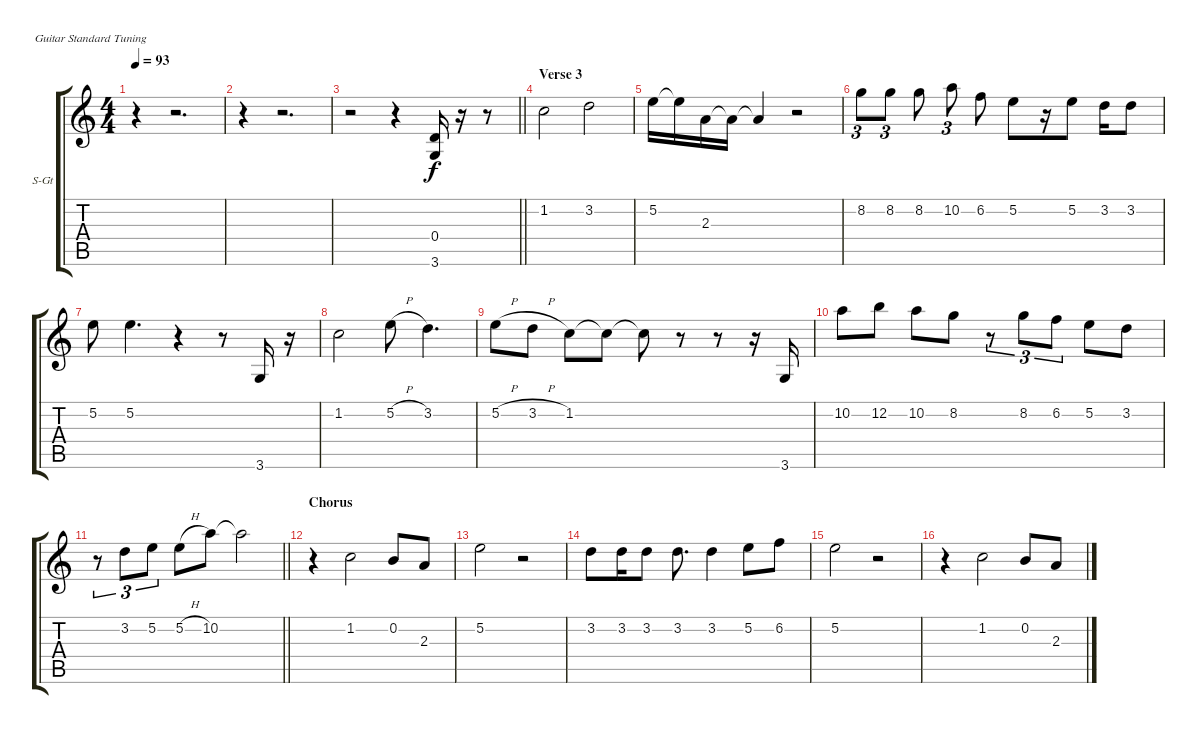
\bracketExtendMode groupsimilarinstruments
\firstSystemTrackNameOrientation horizontal
\otherSystemsTrackNameOrientation horizontal
\track ("Vocal" "S-Gt") {instrument trombone}
\staff {score tabs}
\tuning (E4 B3 G3 D3 A2 E2)
\displaytranspose 12
\ts (4 4)
\tempo 93
\clef g2
\ks c
r.4{dy f} r.2{d} |
r.4 r.2{d} |
\barLineRight lightlight
r.2 r.4 (0.4 3.6).16 r.16 r.8 |
\section ("" "Verse 3")
1.2.2 3.2.2 |
5.2.16 5.2{t}.16 2.3.16 2.3{t}.16 2.3{t}.4 r.2 |
8.2.8{tu (3 2)} 8.2.8{tu (3 2)} 8.2.8 10.2.8{tu (3 2)} 6.2.8 5.2.8 r.16 5.2.8 3.2.16 3.2.8 |
5.2.8 5.2.4{d} r.4 r.8 3.6.16 r.16 |
1.2.2 5.2{h}.8 3.2.4{d} |
5.2{h}.8 3.2{h}.8 1.2.8 1.2{t}.8 1.2{t}.8 r.8 r.8 r.16 3.6.16 |
10.2.8 12.2.8 10.2.8 8.2.8 r.8{tu (3 2)} 8.2.8{tu (3 2)} 6.2.8{tu (3 2)} 5.2.8 3.2.8 |
\barLineRight lightlight
r.8{tu (3 2)} 3.2.8{tu (3 2)} 5.2.8{tu (3 2)} 5.2{h}.8 10.2.8 10.2{t}.2 |
\section ("" "Chorus")
r.4 1.2.2 0.2.8 2.3.8 |
5.2.2 r.2 |
3.2.8 3.2.16 3.2.8 3.2.8{d} 3.2.4 5.2.8 6.2.8 |
5.2.2 r.2 |
r.4 1.2.2 0.2.8 2.3.8
